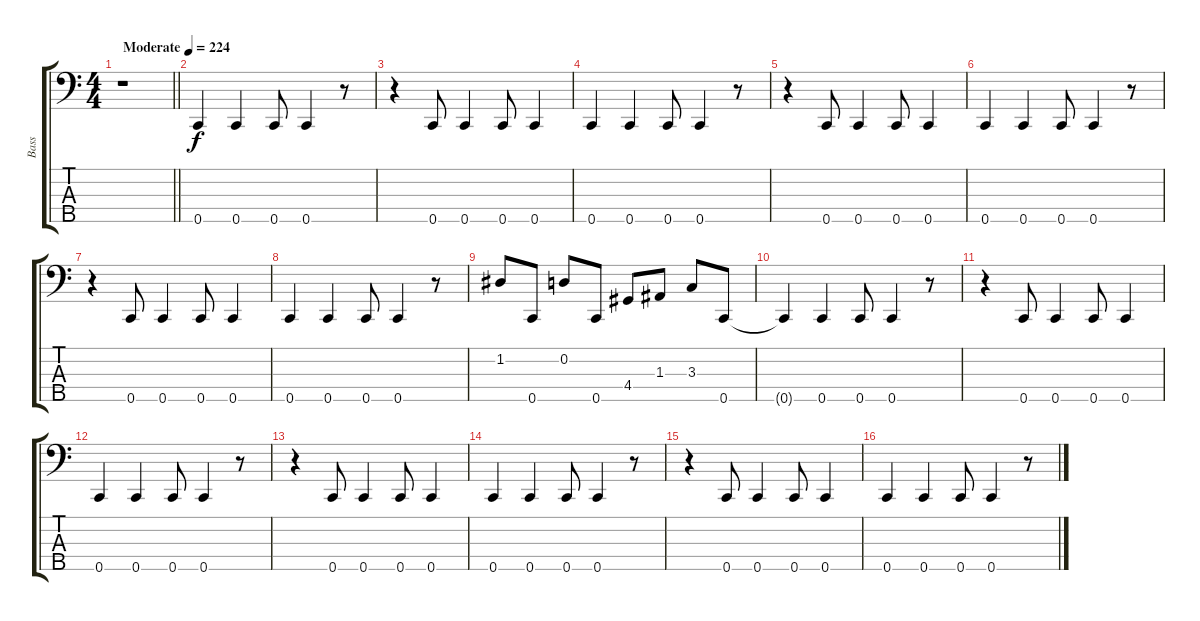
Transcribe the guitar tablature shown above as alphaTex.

\track ("Bass" "Bass") {instrument electricbasspick}
\staff {score tabs}
\tuning (G2 D2 A1 E1 C1) {hide}
\ts (4 4)
\tempo (224 "Moderate")
\clef f4
\barLineRight lightlight
\ks c
r.1{dy f instrument electricbasspick} |
\section ("" " ")
0.5.4 0.5.4 0.5.8 0.5.4 r.8 |
r.4 0.5.8 0.5.4 0.5.8 0.5.4 |
0.5.4 0.5.4 0.5.8 0.5.4 r.8 |
r.4 0.5.8 0.5.4 0.5.8 0.5.4 |
0.5.4 0.5.4 0.5.8 0.5.4 r.8 |
r.4 0.5.8 0.5.4 0.5.8 0.5.4 |
0.5.4 0.5.4 0.5.8 0.5.4 r.8 |
1.2.8 0.5.8 0.2.8 0.5.8 4.4.8 1.3.8 3.3.8 0.5.8 |
0.5{t}.4 0.5.4 0.5.8 0.5.4 r.8 |
r.4 0.5.8 0.5.4 0.5.8 0.5.4 |
0.5.4 0.5.4 0.5.8 0.5.4 r.8 |
r.4 0.5.8 0.5.4 0.5.8 0.5.4 |
0.5.4 0.5.4 0.5.8 0.5.4 r.8 |
r.4 0.5.8 0.5.4 0.5.8 0.5.4 |
0.5.4 0.5.4 0.5.8 0.5.4 r.8
